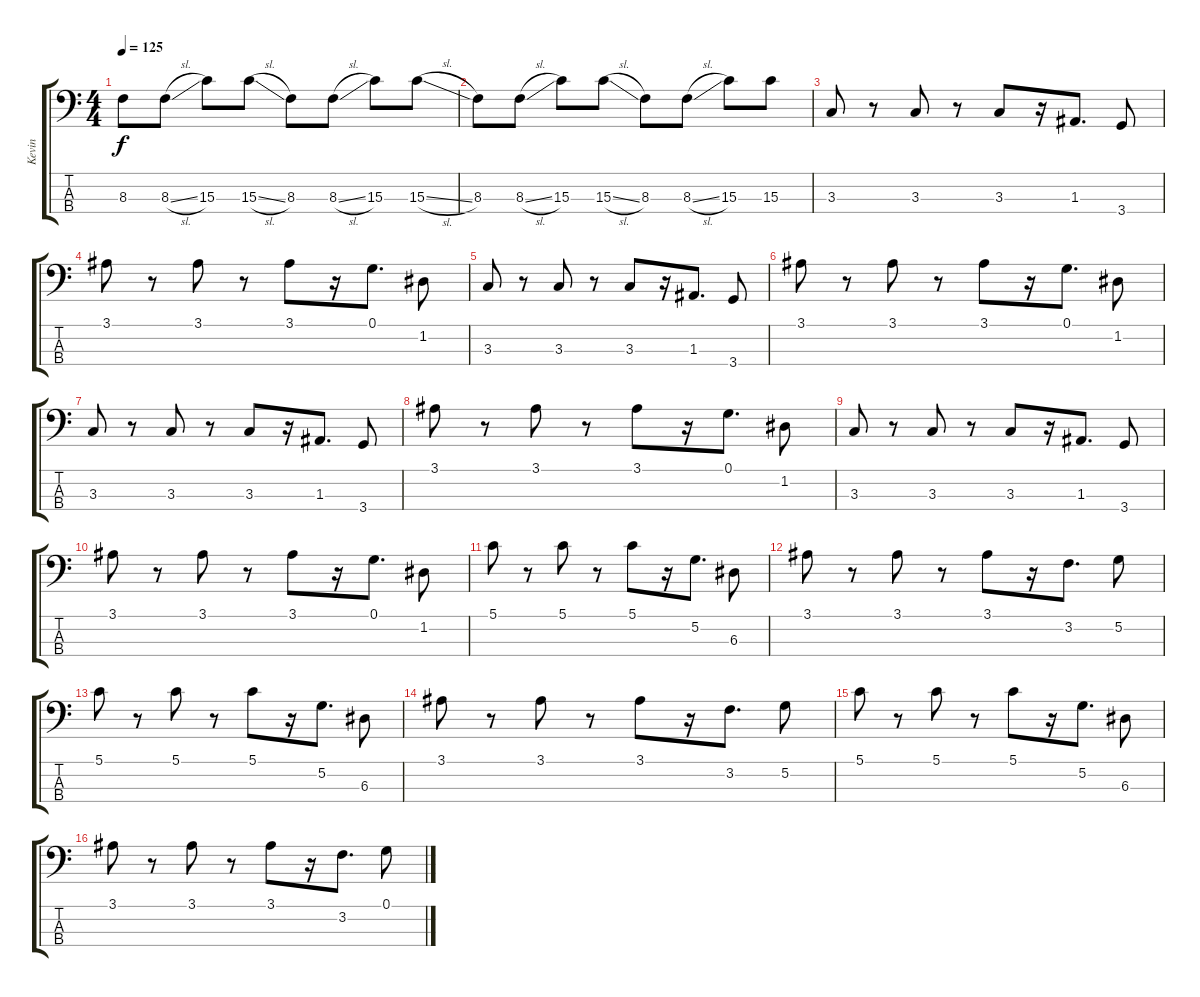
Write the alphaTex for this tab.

\track ("Kevin" "Kevin") {instrument electricbassfinger}
\staff {score tabs}
\tuning (G2 D2 A1 E1) {hide}
\ts (4 4)
\tempo 125
\clef f4
\ks c
8.3.8{dy f} 8.3{sl}.8 15.3.8 15.3{sl}.8 8.3.8 8.3{sl}.8 15.3.8 15.3{sl}.8 |
8.3.8 8.3{sl}.8 15.3.8 15.3{sl}.8 8.3.8 8.3{sl}.8 15.3.8 15.3.8 |
3.3.8 r.8 3.3.8 r.8 3.3.8 r.16 1.3.8{d} 3.4.8 |
3.1.8 r.8 3.1.8 r.8 3.1.8 r.16 0.1.8{d} 1.2.8 |
3.3.8 r.8 3.3.8 r.8 3.3.8 r.16 1.3.8{d} 3.4.8 |
3.1.8 r.8 3.1.8 r.8 3.1.8 r.16 0.1.8{d} 1.2.8 |
3.3.8 r.8 3.3.8 r.8 3.3.8 r.16 1.3.8{d} 3.4.8 |
3.1.8 r.8 3.1.8 r.8 3.1.8 r.16 0.1.8{d} 1.2.8 |
3.3.8 r.8 3.3.8 r.8 3.3.8 r.16 1.3.8{d} 3.4.8 |
3.1.8 r.8 3.1.8 r.8 3.1.8 r.16 0.1.8{d} 1.2.8 |
5.1.8 r.8 5.1.8 r.8 5.1.8 r.16 5.2.8{d} 6.3.8 |
3.1.8 r.8 3.1.8 r.8 3.1.8 r.16 3.2.8{d} 5.2.8 |
5.1.8 r.8 5.1.8 r.8 5.1.8 r.16 5.2.8{d} 6.3.8 |
3.1.8 r.8 3.1.8 r.8 3.1.8 r.16 3.2.8{d} 5.2.8 |
5.1.8 r.8 5.1.8 r.8 5.1.8 r.16 5.2.8{d} 6.3.8 |
3.1.8 r.8 3.1.8 r.8 3.1.8 r.16 3.2.8{d} 0.1.8
